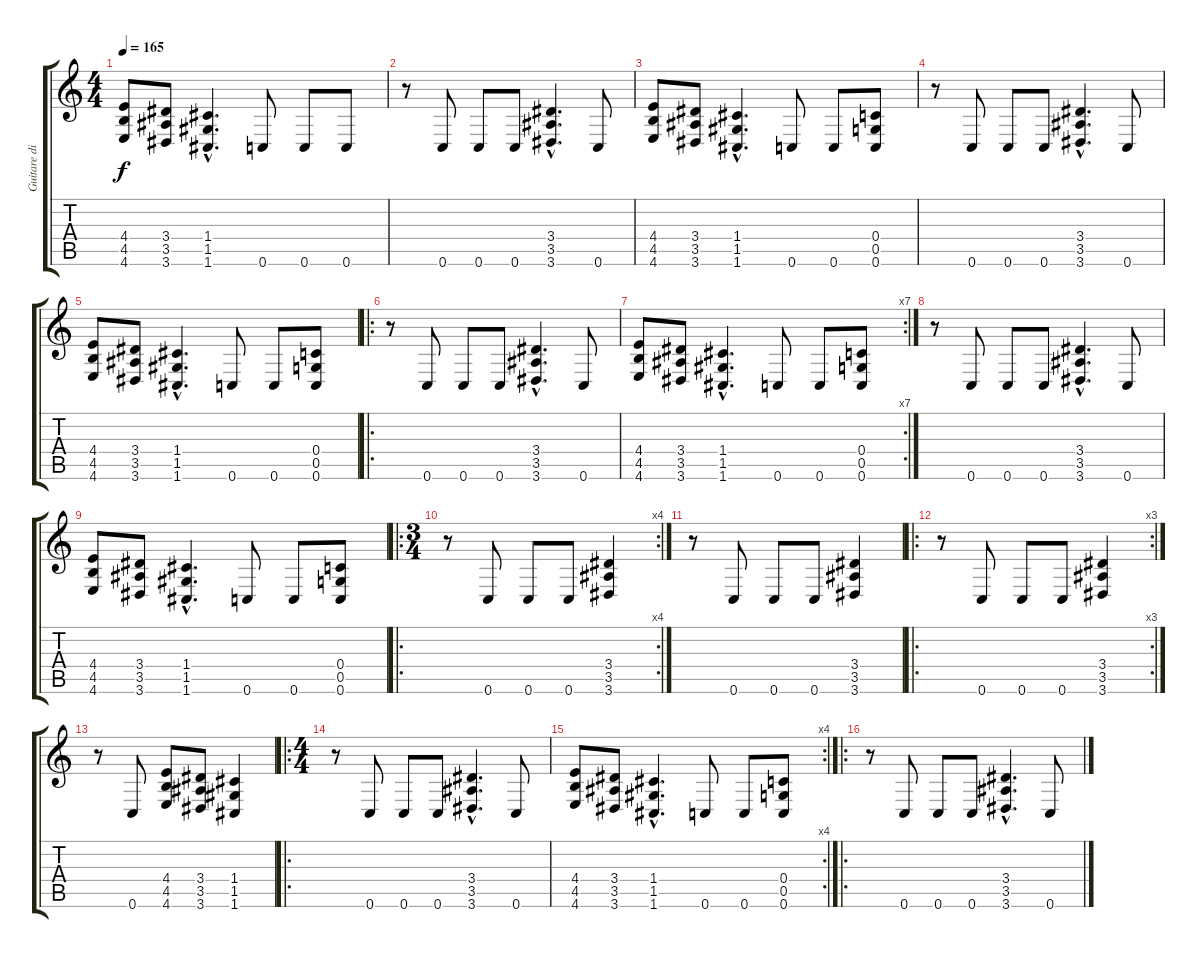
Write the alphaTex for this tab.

\track ("Guitare disto" "Guitare di") {instrument distortionguitar}
\staff {score tabs}
\tuning (D4 A3 F3 C3 G2 C2) {hide}
\ts (4 4)
\tempo 165
\clef g2
\ks c
(4.4 4.5 4.6).8{dy f} (3.4 3.5 3.6).8 (1.4{hac} 1.5{hac} 1.6{hac}).4{d} 0.6.8 0.6.8 0.6.8 |
r.8 0.6.8 0.6.8 0.6.8 (3.4{hac} 3.5{hac} 3.6{hac}).4{d} 0.6.8 |
(4.4 4.5 4.6).8 (3.4 3.5 3.6).8 (1.4{hac} 1.5{hac} 1.6{hac}).4{d} 0.6.8 0.6.8 (0.4 0.5 0.6).8 |
r.8 0.6.8 0.6.8 0.6.8 (3.4{hac} 3.5{hac} 3.6{hac}).4{d} 0.6.8 |
(4.4 4.5 4.6).8 (3.4 3.5 3.6).8 (1.4{hac} 1.5{hac} 1.6{hac}).4{d} 0.6.8 0.6.8 (0.4 0.5 0.6).8 |
\ro
r.8 0.6.8 0.6.8 0.6.8 (3.4{hac} 3.5{hac} 3.6{hac}).4{d} 0.6.8 |
\rc 7
(4.4 4.5 4.6).8 (3.4 3.5 3.6).8 (1.4{hac} 1.5{hac} 1.6{hac}).4{d} 0.6.8 0.6.8 (0.4 0.5 0.6).8 |
r.8 0.6.8 0.6.8 0.6.8 (3.4{hac} 3.5{hac} 3.6{hac}).4{d} 0.6.8 |
(4.4 4.5 4.6).8 (3.4 3.5 3.6).8 (1.4{hac} 1.5{hac} 1.6{hac}).4{d} 0.6.8 0.6.8 (0.4 0.5 0.6).8 |
\ro
\rc 4
\ts (3 4)
r.8 0.6.8 0.6.8 0.6.8 (3.4 3.5 3.6).4 |
r.8 0.6.8 0.6.8 0.6.8 (3.4 3.5 3.6).4 |
\ro
\rc 3
r.8 0.6.8 0.6.8 0.6.8 (3.4 3.5 3.6).4 |
r.8 0.6.8 (4.4 4.5 4.6).8 (3.4 3.5 3.6).8 (1.4 1.5 1.6).4 |
\ro
\ts (4 4)
r.8 0.6.8 0.6.8 0.6.8 (3.4{hac} 3.5{hac} 3.6{hac}).4{d} 0.6.8 |
\rc 4
(4.4 4.5 4.6).8 (3.4 3.5 3.6).8 (1.4{hac} 1.5{hac} 1.6{hac}).4{d} 0.6.8 0.6.8 (0.4 0.5 0.6).8 |
\ro
r.8 0.6.8 0.6.8 0.6.8 (3.4{hac} 3.5{hac} 3.6{hac}).4{d} 0.6.8
